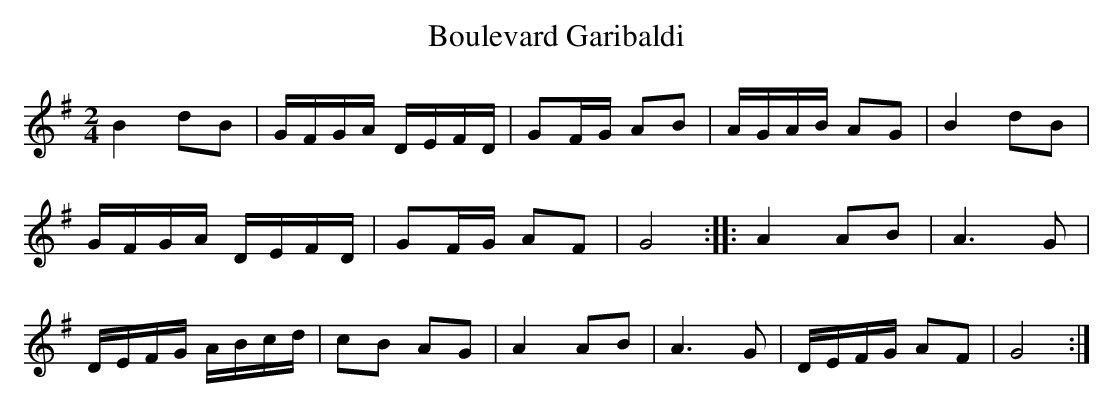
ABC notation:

X:1
T:Boulevard Garibaldi
L:1/8
M:2/4
K:G
B2 dB | G/F/G/A/ D/E/F/D/ | GF/G/ AB | A/G/A/B/ AG | B2 dB |
G/F/G/A/ D/E/F/D/|GF/G/ AF | G4 :: A2 AB | A3G |
D/E/F/G/ A/B/c/d/ | cB AG | A2 AB | A3G | D/E/F/G/ AF | G4 :|
